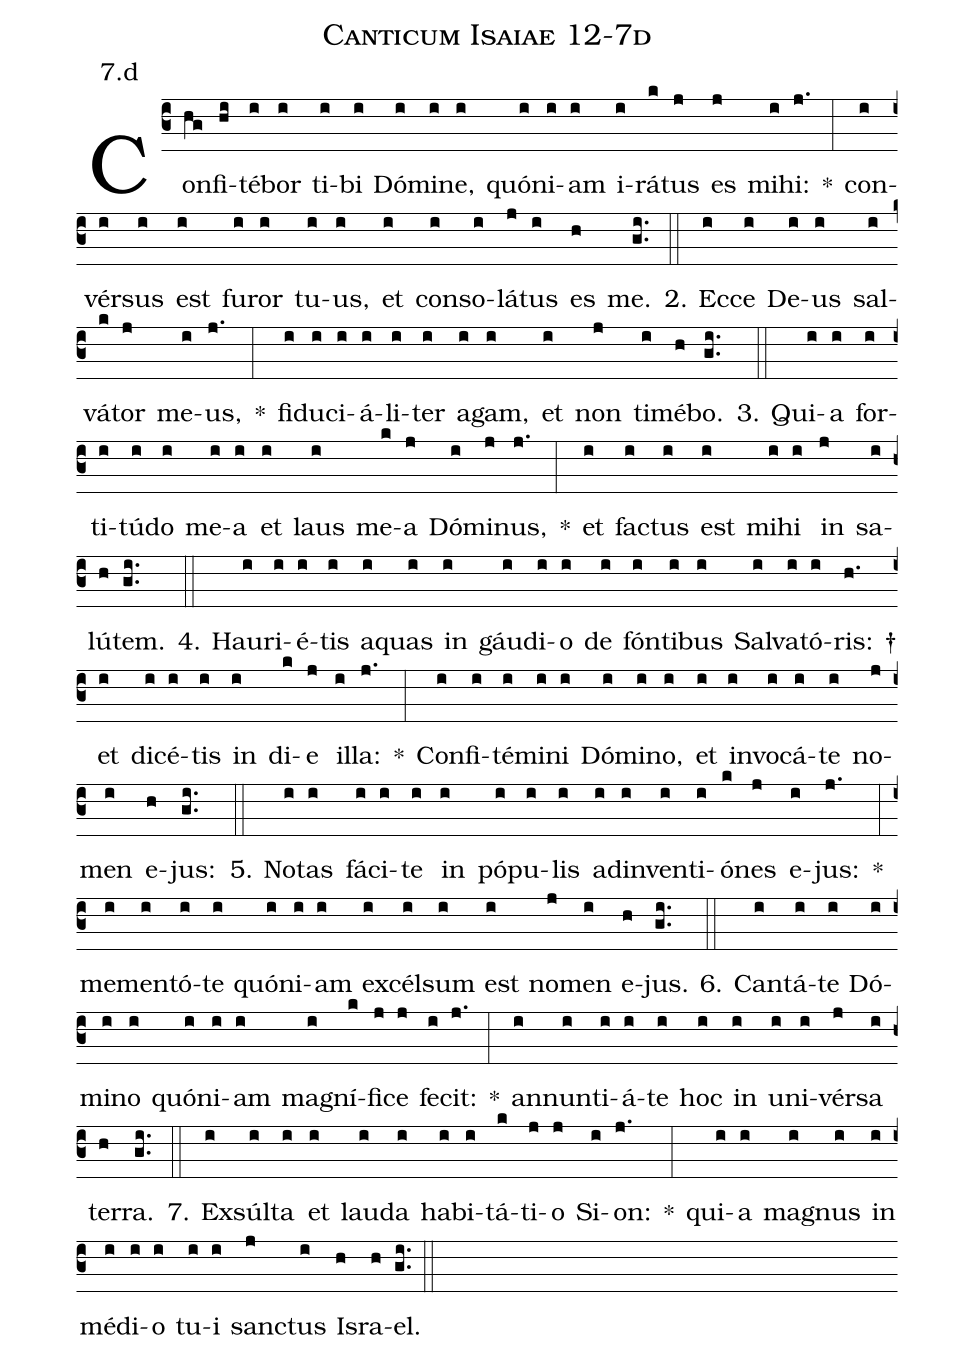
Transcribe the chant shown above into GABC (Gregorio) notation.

name: Canticum Isaiae 12-7d;
annotation: 7.d;
%%
(c3)Con(hg)fi(hi)té(i)bor(i) ti(i)bi(i) Dó(i)mi(i)ne,(i) quón(i)i(i)am(i) i(i)rá(k)tus(j) es(j) mi(i)hi:(j.) *(:) con(i)vér(i)sus(i) est(i) fu(i)ror(i) tu(i)us,(i) et(i) con(i)so(i)lá(j)tus(i) es(h) me.(gi..) (::)
2. Ec(i)ce(i) De(i)us(i) sal(i)vá(k)tor(j) me(i)us,(j.) *(:) fi(i)du(i)ci(i)á(i)li(i)ter(i) a(i)gam,(i) et(i) non(j) ti(i)mé(h)bo.(gi..) (::)
3. Qui(i)a(i) for(i)ti(i)tú(i)do(i) me(i)a(i) et(i) laus(i) me(k)a(j) Dó(i)mi(j)nus,(j.) *(:) et(i) fac(i)tus(i) est(i) mi(i)hi(i) in(j) sa(i)lú(h)tem.(gi..) (::)
4. Hau(i)ri(i)é(i)tis(i) a(i)quas(i) in(i) gáu(i)di(i)o(i) de(i) fón(i)ti(i)bus(i) Sal(i)va(i)tó(i)ris: †(h.) et(i) di(i)cé(i)tis(i) in(i) di(k)e(j) il(i)la:(j.) *(:) Con(i)fi(i)té(i)mi(i)ni(i) Dó(i)mi(i)no,(i) et(i) in(i)vo(i)cá(i)te(i) no(j)men(i) e(h)jus:(gi..) (::)
5. No(i)tas(i) fá(i)ci(i)te(i) in(i) pó(i)pu(i)lis(i) ad(i)in(i)ven(i)ti(i)ó(k)nes(j) e(i)jus:(j.) *(:) me(i)men(i)tó(i)te(i) quón(i)i(i)am(i) ex(i)cél(i)sum(i) est(i) no(j)men(i) e(h)jus.(gi..) (::)
6. Can(i)tá(i)te(i) Dó(i)mi(i)no(i) quón(i)i(i)am(i) ma(i)gní(k)fi(j)ce(j) fe(i)cit:(j.) *(:) an(i)nun(i)ti(i)á(i)te(i) hoc(i) in(i) u(i)ni(i)vér(j)sa(i) ter(h)ra.(gi..) (::)
7. Ex(i)súl(i)ta(i) et(i) lau(i)da(i) ha(i)bi(i)tá(k)ti(j)o(j) Si(i)on:(j.) *(:) qui(i)a(i) ma(i)gnus(i) in(i) mé(i)di(i)o(i) tu(i)i(i) sanc(j)tus(i) Is(h)ra(h)el.(gi..) (::)
